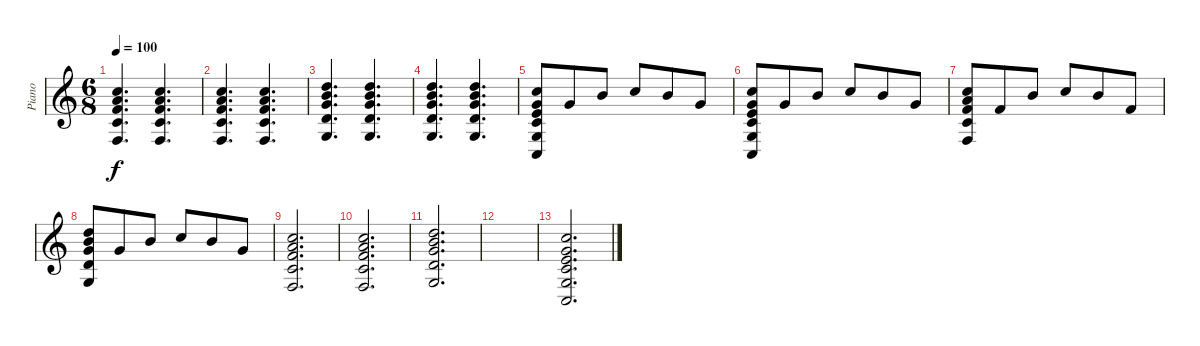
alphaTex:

\track ("Piano" "Piano") {instrument honkytonkpiano}
\staff {score}
\tuning (E4 B3 G3 D3 A2 E2) {hide}
\ts (6 8)
\tempo 100
\clef g2
\ks c
(8.1 10.2 10.3 10.4 8.5).4{d dy f} (8.1 10.2 10.3 10.4 8.5).4{d} |
(8.1 10.2 10.3 10.4 8.5).4{d} (8.1 10.2 10.3 10.4 8.5).4{d} |
(10.1 12.2 12.3 12.4 10.5).4{d} (10.1 12.2 12.3 12.4 10.5).4{d} |
(10.1 12.2 12.3 12.4 10.5).4{d} (10.1 12.2 12.3 12.4 10.5).4{d} |
(8.1 8.2 9.3 10.4 10.5 8.6).8 8.2.8 12.2.8 8.1.8 12.2.8 8.2.8 |
(8.1 8.2 9.3 10.4 10.5 8.6).8 8.2.8 12.2.8 8.1.8 12.2.8 8.2.8 |
(8.1 10.2 10.3 10.4 8.5).8 10.3.8 12.2.8 8.1.8 12.2.8 10.3.8 |
(10.1 12.2 12.3 12.4 10.5).8 12.3.8 12.2.8 8.1.8 12.2.8 12.3.8 |
(8.1 10.2 10.3 10.4 8.5).2{d} |
(8.1 10.2 10.3 10.4 8.5).2{d} |
(10.1 12.2 12.3 12.4 10.5).2{d} |
|
(8.1 8.2 9.3 10.4 10.5 8.6).2{d bd 480}
